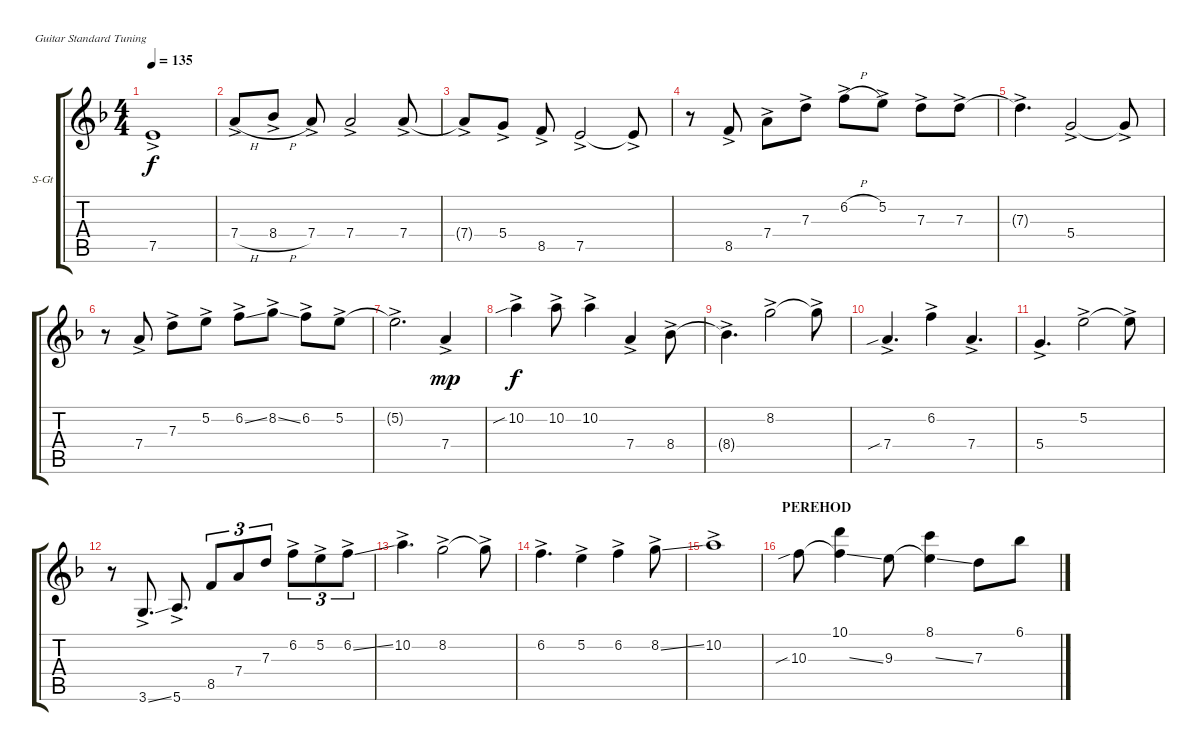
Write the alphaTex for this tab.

\defaultSystemsLayout 4
\bracketExtendMode groupsimilarinstruments
\firstSystemTrackNameOrientation horizontal
\otherSystemsTrackNameOrientation horizontal
\track ("Steel Guitar SOLO" "S-Gt") {instrument acousticguitarsteel}
\staff {score tabs}
\tuning (E4 B3 G3 D3 A2 E2)
\ts (4 4)
\tempo 135
\clef g2
\ks dminor
7.5{ac}.1{dy f} |
7.4{h ac}.8 8.4{h ac}.8 7.4{ac}.8 7.4{ac}.2 7.4{ac}.8 |
7.4{ac t}.8 5.4{ac}.8 8.5{ac}.8 7.5{ac}.2 7.5{ac t}.8 |
r.8 8.5{ac}.8 7.4{ac}.8 7.3{ac}.8 6.2{h ac}.8 5.2{ac}.8 7.3{ac}.8 7.3{ac}.8 |
7.3{ac t}.4{d} 5.4{ac}.2 5.4{ac t}.8 |
r.8 7.4{ac}.8 7.3{ac}.8 5.2{ac}.8 6.2{ss ac}.8 8.2{ss ac}.8 6.2{ac}.8 5.2{ac}.8 |
5.2{ac t}.2{d} 7.4{ac}.4{dy mp} |
10.2{sib ac}.4{dy f} 10.2{ac}.8 10.2{ac}.4 7.4{ac}.4 8.4{ac}.8 |
8.4{ac t}.4{d} 8.2{ac}.2 8.2{ac t}.8 |
7.4{sib ac}.4{d} 6.2{ac}.4 7.4{ac}.4{d} |
5.4{ac}.4{d} 5.2{ac}.2 5.2{ac t}.8 |
r.8 3.6{ss ac}.8{d} 5.6{ac}.8{d} 8.5.8{tu (3 2)} 7.4.8{tu (3 2)} 7.3.8{tu (3 2)} 6.2{ac}.8{tu (3 2)} 5.2{ac}.8{tu (3 2)} 6.2{ss ac}.8{tu (3 2)} |
10.2{ac}.4{d} 8.2{ac}.2 8.2{ac t}.8 |
6.2{ac}.4{d} 5.2{ac}.4 6.2{ac}.4 8.2{ss ac}.8 |
10.2{ac}.1 |
\section ("" "PEREHOD")
10.3{sib}.8 (10.1 10.3{ss t}).4 9.3.8 (8.1 9.3{ss t}).4 7.3.8 6.1.8
